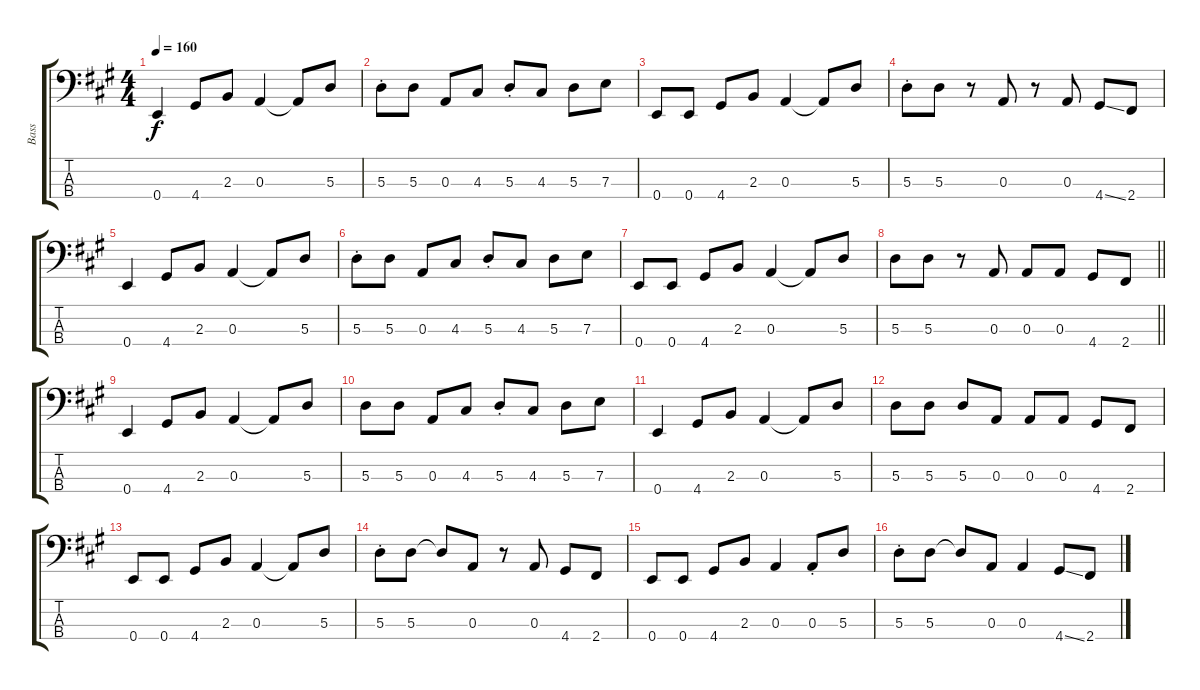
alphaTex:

\track ("Bass" "Bass") {instrument electricbassfinger}
\staff {score tabs}
\tuning (G2 D2 A1 E1) {hide}
\ts (4 4)
\tempo 160
\clef f4
\ks a
0.4.4{dy f} 4.4.8 2.3.8 0.3.4 0.3{t}.8 5.3.8 |
5.3{st}.8 5.3.8 0.3.8 4.3.8 5.3{st}.8 4.3.8 5.3.8 7.3.8 |
0.4.8 0.4.8 4.4.8 2.3.8 0.3.4 0.3{t}.8 5.3.8 |
5.3{st}.8 5.3.8 r.8 0.3.8 r.8 0.3.8 4.4{ss}.8 2.4.8 |
0.4.4 4.4.8 2.3.8 0.3.4 0.3{t}.8 5.3.8 |
5.3{st}.8 5.3.8 0.3.8 4.3.8 5.3{st}.8 4.3.8 5.3.8 7.3.8 |
0.4.8 0.4.8 4.4.8 2.3.8 0.3.4 0.3{t}.8 5.3.8 |
\barLineRight lightlight
5.3.8 5.3.8 r.8 0.3.8 0.3.8 0.3.8 4.4.8 2.4.8 |
0.4.4 4.4.8 2.3.8 0.3.4 0.3{t}.8 5.3.8 |
5.3.8 5.3.8 0.3.8 4.3.8 5.3{st}.8 4.3.8 5.3.8 7.3.8 |
0.4.4 4.4.8 2.3.8 0.3.4 0.3{t}.8 5.3.8 |
5.3.8 5.3.8 5.3.8 0.3.8 0.3.8 0.3.8 4.4.8 2.4.8 |
0.4.8 0.4.8 4.4.8 2.3.8 0.3.4 0.3{t}.8 5.3.8 |
5.3{st}.8 5.3.8 5.3{t}.8 0.3.8 r.8 0.3.8 4.4.8 2.4.8 |
0.4.8 0.4.8 4.4.8 2.3.8 0.3.4 0.3{st}.8 5.3.8 |
5.3{st}.8 5.3.8 5.3{t}.8 0.3.8 0.3.4 4.4{ss}.8 2.4.8
